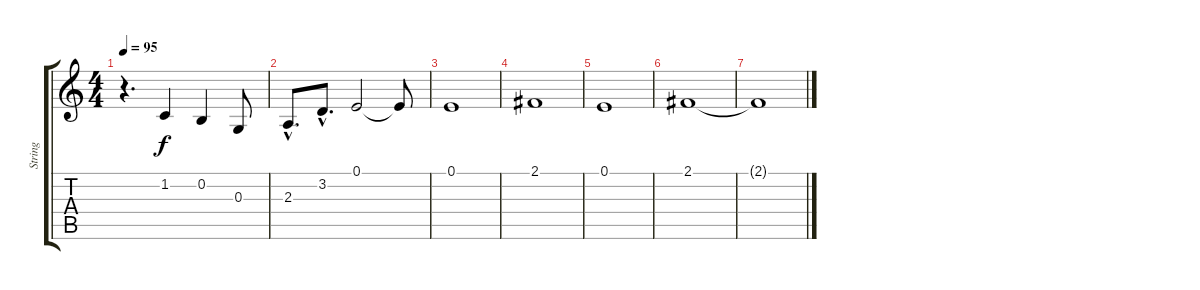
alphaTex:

\track ("String" "String") {instrument stringensemble1}
\staff {score tabs}
\tuning (E4 B3 G3 D3 A2 E2) {hide}
\ts (4 4)
\tempo 95
\clef g2
\ks c
r.4{d dy f} 1.2.4 0.2.4 0.3.8 |
2.3{hac}.8{d} 3.2{hac}.8{d} 0.1.2 0.1{t}.8 |
0.1.1 |
2.1.1{volume 3} |
0.1.1{volume 12} |
2.1.1{volume 0} |
2.1{t}.1
